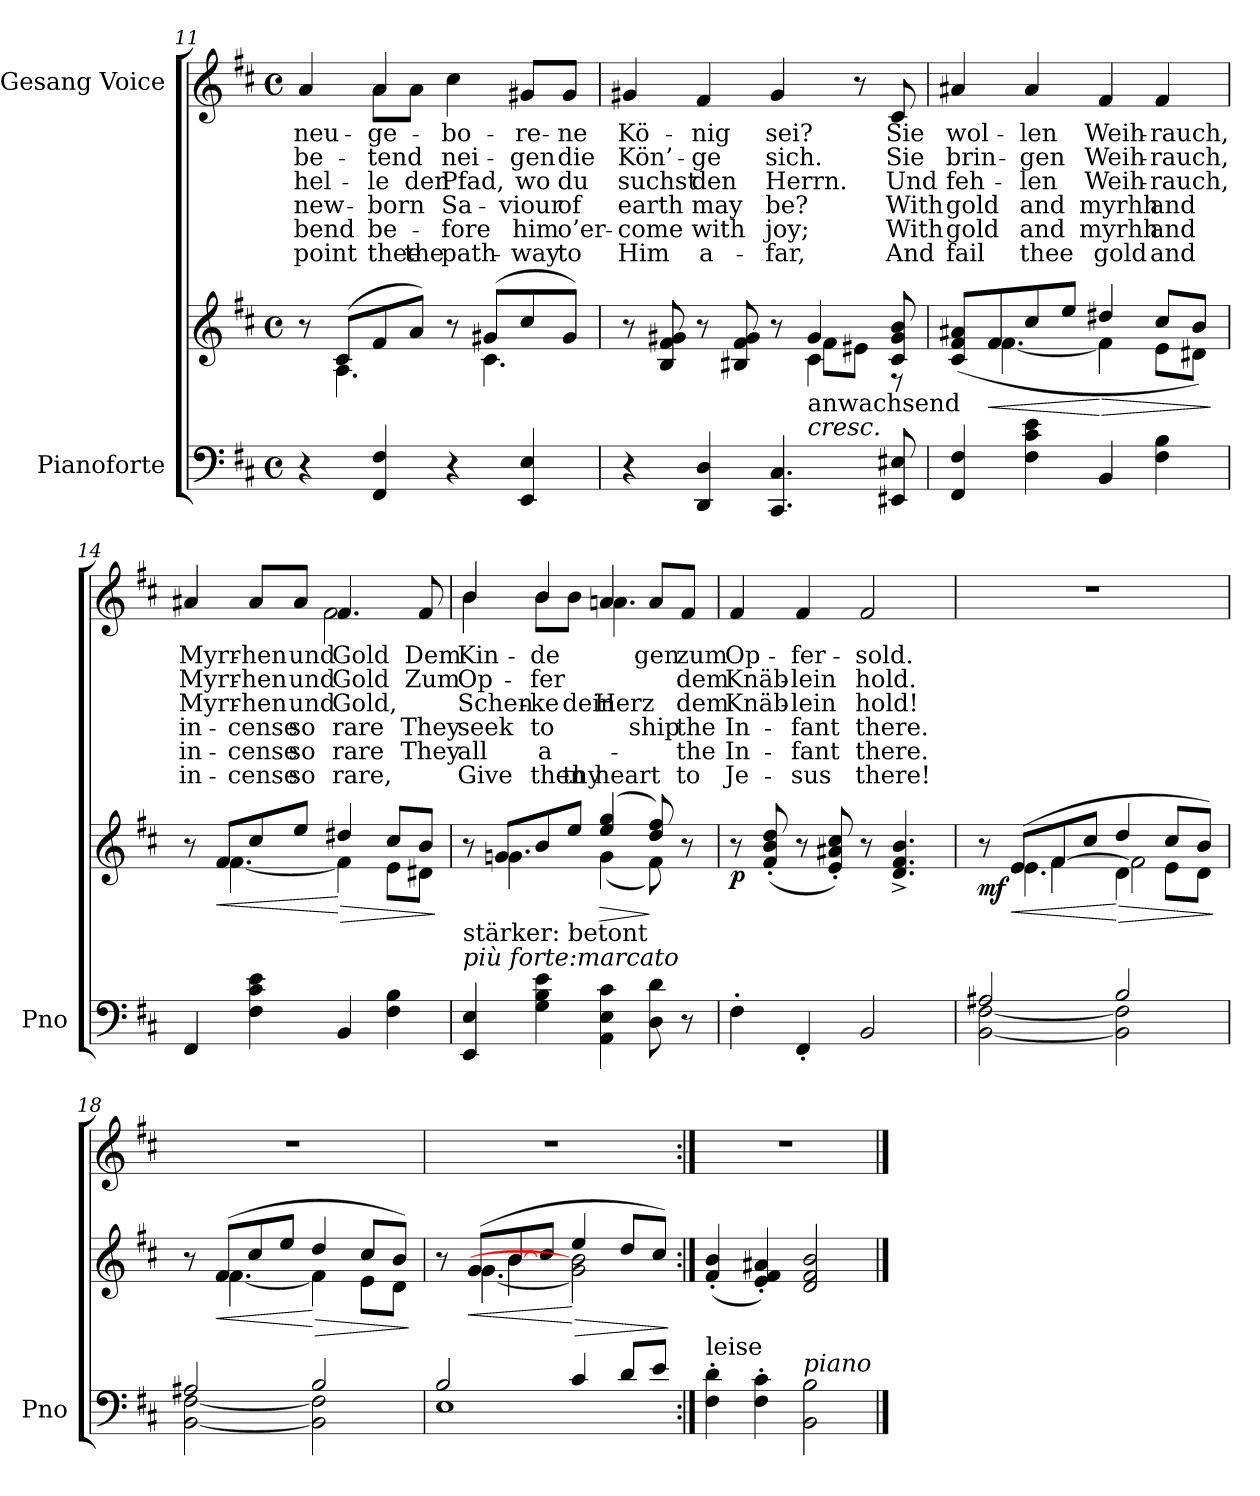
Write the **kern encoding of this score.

**kern	**kern	**dynam	**kern	**text	**text	**text	**text	**text	**text
*part2	*part2	*part2	*part1	*part1	*part1	*part1	*part1	*part1	*part1
*staff3	*staff2	*staff2/3	*staff1	*staff1	*staff1	*staff1	*staff1	*staff1	*staff1
*I"Pianoforte	*	*	*I"Gesang Voice	*	*	*	*	*	*
*I'Pno	*	*	*	*	*	*	*	*	*
*clefF4	*clefG2	*	*clefG2	*	*	*	*	*	*
*k[f#c#]	*k[f#c#]	*	*k[f#c#]	*	*	*	*	*	*
*M4/4	*M4/4	*	*M4/4	*	*	*	*	*	*
*met(c)	*met(c)	*	*met(c)	*	*	*	*	*	*
=11	=11	=11	=11	=11	=11	=11	=11	=11	=11
*	*^	*	*	*	*	*	*	*	*
!	!	!	!	!	!LO:LY:b	!LO:LY:b	!LO:LY:b	!LO:LY:b	!LO:LY:b	!LO:LY:b
*	*	*	*	*^	*	*	*	*	*	*
4r	8r	8ryy	.	4a/	4ryy	neu-	-be-	-hel-	new-	bend	point
.	(8c#/L	4.A\	.	.	.	.	.	.	.	.	.
!	!	!	!	!	!	!LO:LY:b	!LO:LY:b	!LO:LY:b	!LO:LY:b	!LO:LY:b	!LO:LY:b
4FF#/ 4F#/	8f#/	.	.	4a/	8a\L	-ge-	-tend	-le	-born	be-	thee
!	!	!	!	!	!	!	!	!LO:LY:b	!	!	!LO:LY:b
.	8a/J)	.	.	.	8a!\J	.	.	den	.	.	the
!	!	!	!	!	!	!LO:LY:b	!LO:LY:b	!LO:LY:b	!LO:LY:b	!LO:LY:b	!LO:LY:b
4r	8r	8ryy	.	4cc#\	2ryy	-bo-	nei-	Pfad,	Sa-	-fore	path-
.	(8g#X/L	4.c#\	.	.	.	.	.	.	.	.	.
!	!	!	!	!	!	!LO:LY:b	!LO:LY:b	!LO:LY:b	!LO:LY:b	!LO:LY:b	!LO:LY:b
4EE/ 4E/	8cc#/	.	.	8g#X/L	.	-re-	-gen	wo	-viour	him	-way
!	!	!	!	!	!	!LO:LY:b	!LO:LY:b	!LO:LY:b	!LO:LY:b	!LO:LY:b	!LO:LY:b
.	8g#/J)	.	.	8g#/J	.	-ne	die	du	of	o’er-	to
*	*	*	*	*v	*v	*	*	*	*	*	*
=12	=12	=12	=12	=12	=12	=12	=12	=12	=12	=12
*	*	*^	*	*	*	*	*	*	*	*
!	!	!	!	!	!	!LO:LY:b	!LO:LY:b	!LO:LY:b	!LO:LY:b	!LO:LY:b	!LO:LY:b
4r	8r	2ryy	2ryy	.	4g#X/	Kö-	Kön’-	suchst	earth	-come	Him
.	8B/ 8f#/ 8g#X/	.	.	.	.	.	.	.	.	.	.
!	!	!	!	!	!	!LO:LY:b	!LO:LY:b	!LO:LY:b	!LO:LY:b	!LO:LY:b	!LO:LY:b
4DD/ 4D/	8r	.	.	.	4f#/	-nig	-ge	den	may	with	a-
.	8B#X/ 8f#/ 8g#/	.	.	.	.	.	.	.	.	.	.
!	!	!	!	!	!	!LO:LY:b	!LO:LY:b	!LO:LY:b	!LO:LY:b	!LO:LY:b	!LO:LY:b
4.CC#/ 4.C#/	8r	8ryy	8ryy	.	4g#/	sei?	sich.	Herrn.	be?	joy;	-far,
!	!LO:TX:b:t=anwachsend	!	!	!	!	!	!	!	!	!	!
!	!LO:TX:b:i:t=cresc.	!	!	!	!	!	!	!	!	!	!
.	4g#/	4c#\	8f#\L	.	.	.	.	.	.	.	.
.	.	.	8e#X\J	.	8r	.	.	.	.	.	.
!	!	!	!	!	!	!LO:LY:b	!LO:LY:b	!LO:LY:b	!LO:LY:b	!LO:LY:b	!LO:LY:b
8EE#X/ 8E#X/	8c#/ 8g#/ 8b/	8ryy	8r	.	8c#/	Sie	Sie	Und	With	With	And
!!LO:LB:g=z
=13	=13	=13	=13	=13	=13	=13	=13	=13	=13	=13	=13
!	!	!	!	!	!	!LO:LY:b	!LO:LY:b	!LO:LY:b	!LO:LY:b	!LO:LY:b	!LO:LY:b
*	*	*v	*v	*	*	*	*	*	*	*	*
4FF#/ 4F#/	(8c#/ 8f#/ 8a#X/L	8ryy	.	4a#X/	wol-	brin-	feh-	gold	gold	fail
!	!	!	!LO:HP:b	!	!	!	!	!	!	!
.	8f#/	[4.f#\	<	.	.	.	.	.	.	.
!	!	!	!	!	!LO:LY:b	!LO:LY:b	!LO:LY:b	!LO:LY:b	!LO:LY:b	!LO:LY:b
4F#\ 4c#\ 4e\	8cc#/	.	.	4a#/	-len	-gen	-len	and	and	thee
.	8ee/J	.	.	.	.	.	.	.	.	.
!	!	!	!LO:HP:n=1:b	!	!LO:LY:b	!LO:LY:b	!LO:LY:b	!LO:LY:b	!LO:LY:b	!LO:LY:b
4BB/	4dd#X/	4f#\]	[ >	4f#/	Weih-	Weih-	Weih-	myrhh	myrhh	gold
!	!	!	!	!	!LO:LY:b	!LO:LY:b	!LO:LY:b	!LO:LY:b	!LO:LY:b	!LO:LY:b
4F#\ 4B\	8cc#/L	8e\L	.	4f#/	-rauch,	-rauch,	-rauch,	and	and	and
.	8b/J)	8d#X\J	.	.	.	.	.	.	.	.
*	*v	*v	*	*	*	*	*	*	*	*
.	.	]	.	.	.	.	.	.	.
=14	=14	=14	=14	=14	=14	=14	=14	=14	=14
*	*^	*	*	*	*	*	*	*	*
!	!	!	!	!	!LO:LY:b	!LO:LY:b	!LO:LY:b	!LO:LY:b	!LO:LY:b	!LO:LY:b
*	*	*	*	*^	*	*	*	*	*	*
4FF#/	8r	8ryy	.	4a#X/	2ryy	Myrr-	Myrr-	Myrr-	in-	in-	in-
!	!	!	!LO:HP:b	!	!	!	!	!	!	!	!
.	8f#/L	[4.f#\	<	.	.	.	.	.	.	.	.
!	!	!	!	!	!	!LO:LY:b	!LO:LY:b	!LO:LY:b	!LO:LY:b	!LO:LY:b	!LO:LY:b
4F#\ 4c#\ 4e\	8cc#/	.	.	8a#/L	.	-hen	-hen	-hen	-cense	-cense	-cense
!	!	!	!	!	!	!LO:LY:b	!LO:LY:b	!LO:LY:b	!LO:LY:b	!LO:LY:b	!LO:LY:b
.	8ee/J	.	.	8a#/J	.	und	und	und	so	so	so
!	!	!	!LO:HP:n=1:b	!	!	!LO:LY:b	!LO:LY:b	!LO:LY:b	!LO:LY:b	!LO:LY:b	!LO:LY:b
4BB/	4dd#X/	4f#\]	[ >	4.f#/	2f#\	Gold	Gold	Gold,	rare	rare	rare,
4F#\ 4B\	8cc#/L	8e\L	.	.	.	.	.	.	.	.	.
!	!	!	!	!	!	!LO:LY:b	!LO:LY:b	!	!LO:LY:b	!LO:LY:b	!
.	8b/J	8d#X\J	.	8f#/	.	Dem	Zum	.	They	They	.
*	*v	*v	*	*	*	*	*	*	*	*	*
*	*	*	*v	*v	*	*	*	*	*	*
.	.	]	.	.	.	.	.	.	.
=15	=15	=15	=15	=15	=15	=15	=15	=15	=15
*	*^	*	*	*	*	*	*	*	*
!LO:TX:a:i:t=più forte&colon;marcato	!	!	!	!	!	!	!	!	!	!
!LO:TX:a:t=stärker&colon; betont	!	!	!	!	!	!	!	!	!	!
!	!	!	!	!	!LO:LY:b	!LO:LY:b	!LO:LY:b	!LO:LY:b	!LO:LY:b	!LO:LY:b
*	*	*	*	*^	*	*	*	*	*	*
4EE/ 4E/	8r	8ryy	.	4b/	4b\	Kin-	Op-	Schen-	seek	all	Give
.	8gn/L	4.g\	.	.	.	.	.	.	.	.	.
!	!	!	!	!	!	!LO:LY:b	!LO:LY:b	!LO:LY:b	!LO:LY:b	!LO:LY:b	!LO:LY:b
4G\ 4B\ 4e\	8b/	.	.	4b/	8b\L	-de	-fer	-ke	to	a-	then
!	!	!	!	!	!	!	!	!LO:LY:b	!	!	!LO:LY:b
.	8ee/J	.	.	.	8b!\J	.	.	dein	.	.	thy
!	!	!	!LO:HP:b	!	!	!LO:LY:b	!LO:LY:b	!	!LO:LY:b	!LO:LY:b	!
!	!	!	!	!	!	!	!	!LO:LY:b	!	!	!LO:LY:b
4AA\ 4E\ 4c#\	(4ee/ 4gg/	(4g\	>	4an/	4.a\	.	.	Herz	.	.	heart
!	!	!	!	!	!	!LO:LY:b	!	!	!LO:LY:b	!	!
8D\ 8d\	8dd/ 8ff#/)	8f#\)	]	8a/L	.	-gen	.	.	-ship	.	.
!	!	!	!	!	!	!LO:LY:b	!LO:LY:b	!LO:LY:b	!LO:LY:b	!LO:LY:b	!LO:LY:b
8r	8r	8ryy	.	8f#/J	8ryy	zum	dem	dem	the	the	to
!!LO:LB:g=z
=16	=16	=16	=16	=16	=16	=16	=16	=16	=16	=16	=16
!	!	!	!LO:DY:b	!	!	!LO:LY:b	!LO:LY:b	!LO:LY:b	!LO:LY:b	!LO:LY:b	!LO:LY:b
*	*v	*v	*	*	*	*	*	*	*	*	*
*	*	*	*v	*v	*	*	*	*	*	*
4F#'\	8r	p	4f#/	Op-	Knäb-	Knäb-	In-	In-	Je-
.	(8f#/' 8b/' 8dd/'	.	.	.	.	.	.	.	.
!	!	!	!	!LO:LY:b	!LO:LY:b	!LO:LY:b	!LO:LY:b	!LO:LY:b	!LO:LY:b
4FF#'>/	8r	.	4f#/	-fer-	-lein	-lein	-fant	-fant	-sus
.	8e/' 8a#X/' 8cc#/')	.	.	.	.	.	.	.	.
!	!	!	!	!LO:LY:b	!LO:LY:b	!LO:LY:b	!LO:LY:b	!LO:LY:b	!LO:LY:b
2BB/	8r	.	2f#/	-sold.	hold.	hold!	there.	there.	there!
.	4.d/^> 4.f#/^> 4.b/^>	.	.	.	.	.	.	.	.
=17	=17	=17	=17	=17	=17	=17	=17	=17	=17
*^	*^	*	*	*	*	*	*	*	*
*	*	*	*^	*	*	*	*	*	*	*	*
!	!	!	!	!	!LO:DY:b	!	!	!	!	!	!	!
2A#X/	[2BB\ [2F#\	8r	8ryy	4ryy	mf	1r	.	.	.	.	.	.
!	!	!	!	!	!LO:HP:b	!	!	!	!	!	!	!
.	.	(8e/L	4.e\	.	<	.	.	.	.	.	.	.
.	.	8f#/	.	[4f#\	.	.	.	.	.	.	.	.
.	.	8cc#/J	.	.	.	.	.	.	.	.	.	.
!	!	!	!	!	!LO:HP:n=1:b	!	!	!	!	!	!	!
2B/	2BB\] 2F#\]	4dd/	4d\	2f#\]	[ >	.	.	.	.	.	.	.
.	.	8cc#/L	8e\L	.	.	.	.	.	.	.	.	.
.	.	8b/J)	8d\J	.	.	.	.	.	.	.	.	.
*v	*v	*	*	*	*	*	*	*	*	*	*	*
*	*v	*v	*v	*	*	*	*	*	*	*	*
.	.	]	.	.	.	.	.	.	.
=18	=18	=18	=18	=18	=18	=18	=18	=18	=18
*^	*^	*	*	*	*	*	*	*	*
2A#X/	[2BB\ [2F#\	8r	8ryy	.	1r	.	.	.	.	.	.
!	!	!	!	!LO:HP:b	!	!	!	!	!	!	!
.	.	(8f#/L	[4.f#\	<	.	.	.	.	.	.	.
.	.	8cc#/	.	.	.	.	.	.	.	.	.
.	.	8ee/J	.	.	.	.	.	.	.	.	.
!	!	!	!	!LO:HP:n=1:b	!	!	!	!	!	!	!
2B/	2BB\] 2F#\]	4dd/	4f#\]	[ >	.	.	.	.	.	.	.
.	.	8cc#/L	8e\L	.	.	.	.	.	.	.	.
.	.	8b/J)	8d\J	.	.	.	.	.	.	.	.
*v	*v	*	*	*	*	*	*	*	*	*	*
*	*v	*v	*	*	*	*	*	*	*	*
.	.	]	.	.	.	.	.	.	.
=19	=19	=19	=19	=19	=19	=19	=19	=19	=19
*^	*^	*	*	*	*	*	*	*	*
*	*	*	*^	*	*	*	*	*	*	*	*
2B/	1E	8r	8ryy	4ryy	.	1r	.	.	.	.	.	.
!	!	!	!	!	!LO:HP:b	!	!	!	!	!	!	!
.	.	(8g/L	[4.g\	.	<	.	.	.	.	.	.	.
.	.	[<8b/	.	4b\	.	.	.	.	.	.	.	.
.	.	8cc#/J	.	.	.	.	.	.	.	.	.	.
!	!	!	!	!	!LO:HP:n=1:b	!	!	!	!	!	!	!
4c#/	.	4ee/	2g\] 2b\]	2ryy	[ >	.	.	.	.	.	.	.
8d/L	.	8dd/L	.	.	.	.	.	.	.	.	.	.
8e/J	.	8cc#/J)	.	.	.	.	.	.	.	.	.	.
*v	*v	*	*	*	*	*	*	*	*	*	*	*
*	*v	*v	*v	*	*	*	*	*	*	*	*
.	.	]	.	.	.	.	.	.	.
!!LO:PB:g=z
=20:|!	=20:|!	=20:|!	=20:|!	=20:|!	=20:|!	=20:|!	=20:|!	=20:|!	=20:|!
!LO:TX:a:t=leise	!	!	!	!	!	!	!	!	!
4F#\' 4d\'	(4f#/' 4b/'	.	1r	.	.	.	.	.	.
4F#\' 4c#\'	4e/' 4f#/' 4a#X/')	.	.	.	.	.	.	.	.
!LO:TX:a:i:t=piano	!	!	!	!	!	!	!	!	!
2BB\ 2B\	2d/ 2f#/ 2b/	.	.	.	.	.	.	.	.
==	==	==	==	==	==	==	==	==	==
*-	*-	*-	*-	*-	*-	*-	*-	*-	*-
